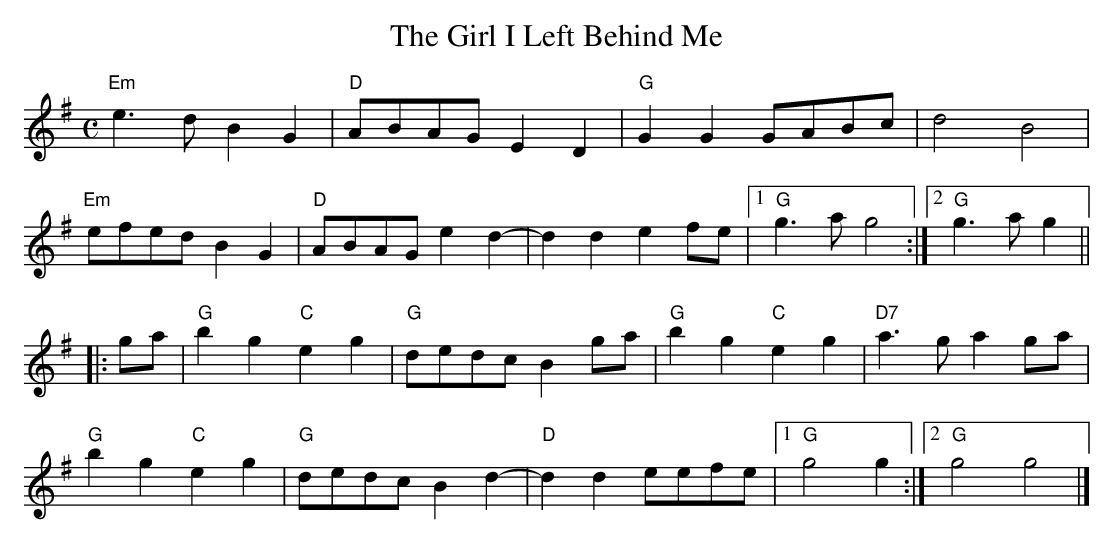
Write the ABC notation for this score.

X:1
T: The Girl I Left Behind Me
M: C
L: 1/4
K: G
 "Em"e>d BG | "D"A/B/A/G/ ED | "G"GG G/A/B/c/ | d2 B2 |
  "Em"e/f/e/d/ BG | "D"A/B/A/G/ ed- | dde f/e/ |1"G"g>ag2:|2"G"g>ag ||
|: g/a/ | "G"bg "C"eg | "G"d/e/d/c/Bg/a/ | "G"bg"C"eg | "D7"a>g ag/a/ |
"G"bg "C"eg | "G"d/e/d/c/ Bd-| "D"dd e/e/f/e/ |1"G"g2 g :|2"G"g2g2|]
